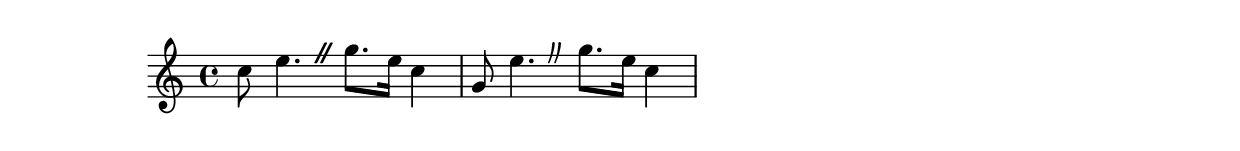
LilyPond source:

%% Do not edit this file; it is auto-generated from input/new
%% This file is in the public domain.
\version "2.11.53"
\header {
  lsrtags = "expressive-marks,tweaks-and-overrides"
  texidoc = "
Caesura marks can be created by overriding the @code{'text}
property of the @code{BreathingSign} object.  A curved caesura
mark is also available.
"
  doctitle = "Inserting a caesura"
} % begin verbatim

\relative c'' {
  \override BreathingSign #'text =
    #(make-musicglyph-markup "scripts.caesura.straight")
  c8 e4. \breathe g8. e16 c4

  \override BreathingSign #'text =
    #(make-musicglyph-markup "scripts.caesura.curved")
  g8 e'4. \breathe g8. e16 c4
}
